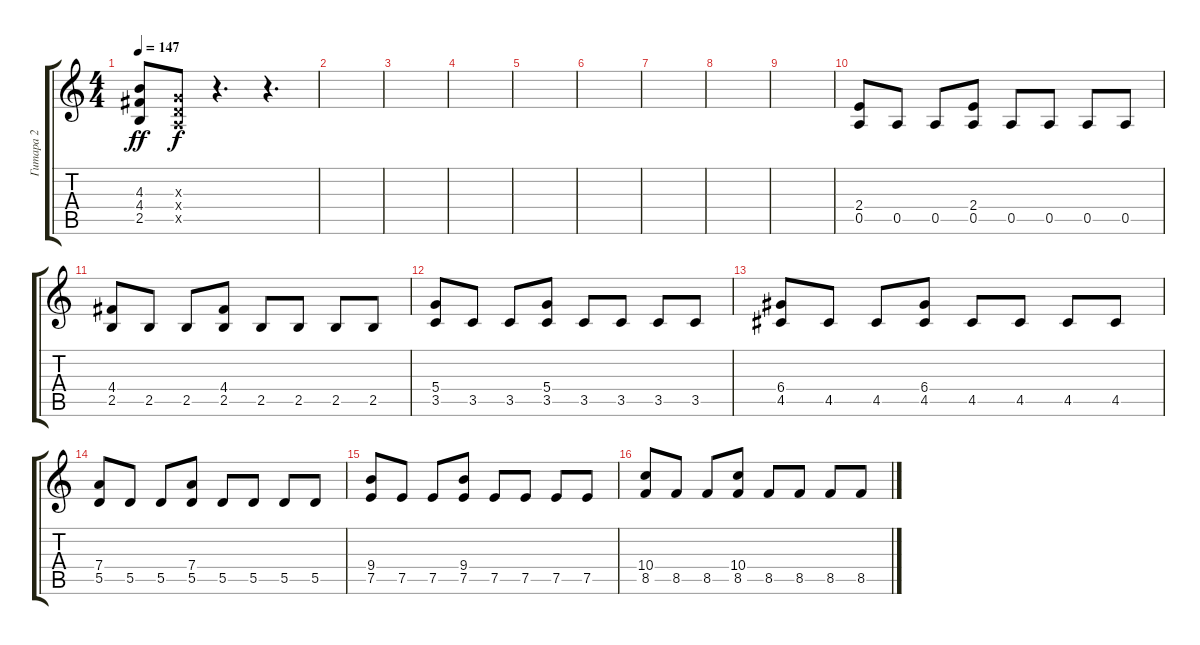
\track ("Гитара 2" "Гитара 2") {instrument distortionguitar}
\staff {score tabs}
\tuning (E4 B3 G3 D3 A2 E2) {hide}
\ts (4 4)
\tempo 147
\clef g2
\ks c
(4.3 4.4 2.5).8{dy ff} (0.3{x} 0.4{x} 0.5{x}).8{dy f} r.4{d} r.4{d} |
|
|
|
|
|
|
|
|
(2.4 0.5).8 0.5.8 0.5.8 (2.4 0.5).8 0.5.8 0.5.8 0.5.8 0.5.8 |
(4.4 2.5).8 2.5.8 2.5.8 (4.4 2.5).8 2.5.8 2.5.8 2.5.8 2.5.8 |
(5.4 3.5).8 3.5.8 3.5.8 (5.4 3.5).8 3.5.8 3.5.8 3.5.8 3.5.8 |
(6.4 4.5).8 4.5.8 4.5.8 (6.4 4.5).8 4.5.8 4.5.8 4.5.8 4.5.8 |
(7.4 5.5).8 5.5.8 5.5.8 (7.4 5.5).8 5.5.8 5.5.8 5.5.8 5.5.8 |
(9.4 7.5).8 7.5.8 7.5.8 (9.4 7.5).8 7.5.8 7.5.8 7.5.8 7.5.8 |
(10.4 8.5).8 8.5.8 8.5.8 (10.4 8.5).8 8.5.8 8.5.8 8.5.8 8.5.8
